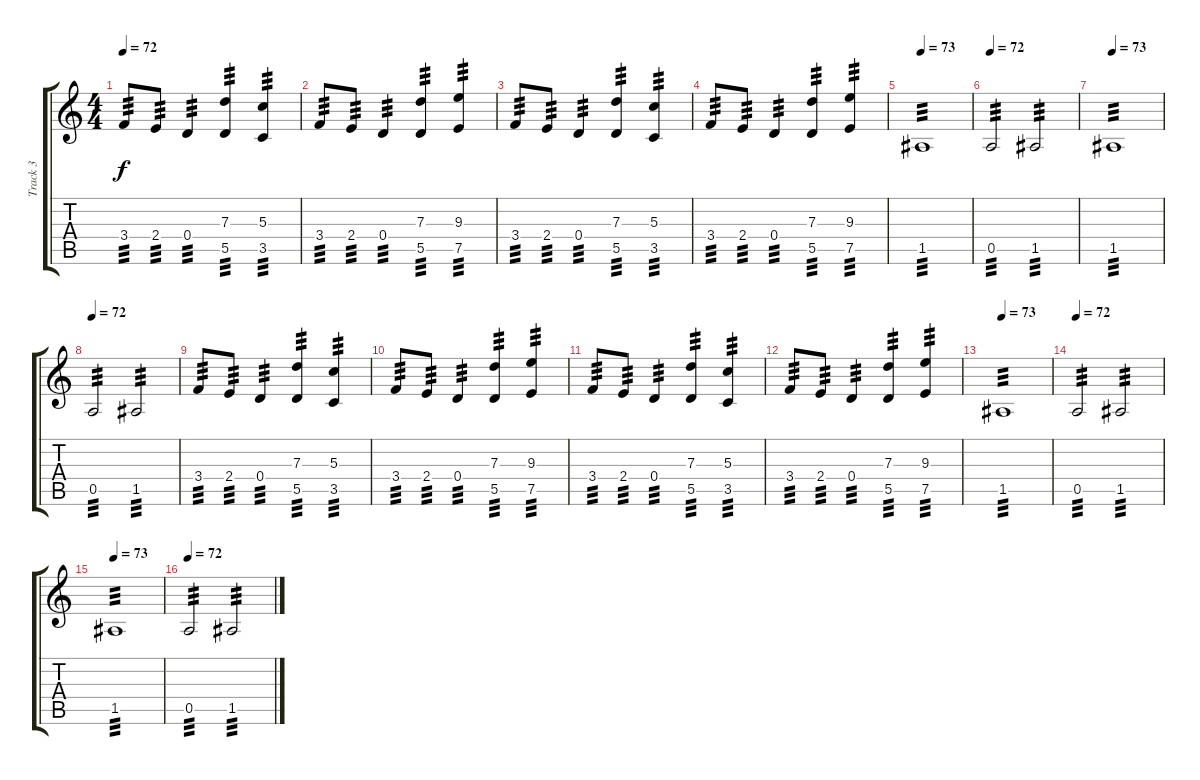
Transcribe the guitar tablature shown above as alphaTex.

\track ("Track 3" "Track 3") {instrument overdrivenguitar}
\staff {score tabs}
\tuning (E4 B3 G3 D3 A2 E2) {hide}
\ts (4 4)
\tempo 72
\clef g2
\ks c
3.4.8{tp 3 dy f} 2.4.8{tp 3} 0.4.4{tp 3} (7.3 5.5).4{tp 3} (5.3 3.5).4{tp 3} |
3.4.8{tp 3} 2.4.8{tp 3} 0.4.4{tp 3} (7.3 5.5).4{tp 3} (9.3 7.5).4{tp 3} |
3.4.8{tp 3} 2.4.8{tp 3} 0.4.4{tp 3} (7.3 5.5).4{tp 3} (5.3 3.5).4{tp 3} |
3.4.8{tp 3} 2.4.8{tp 3} 0.4.4{tp 3} (7.3 5.5).4{tp 3} (9.3 7.5).4{tp 3} |
\tempo 73
1.5.1{tp 3} |
\tempo 72
0.5.2{tp 3} 1.5.2{tp 3} |
\tempo 73
1.5.1{tp 3} |
\tempo 72
0.5.2{tp 3} 1.5.2{tp 3} |
3.4.8{tp 3} 2.4.8{tp 3} 0.4.4{tp 3} (7.3 5.5).4{tp 3} (5.3 3.5).4{tp 3} |
3.4.8{tp 3} 2.4.8{tp 3} 0.4.4{tp 3} (7.3 5.5).4{tp 3} (9.3 7.5).4{tp 3} |
3.4.8{tp 3} 2.4.8{tp 3} 0.4.4{tp 3} (7.3 5.5).4{tp 3} (5.3 3.5).4{tp 3} |
3.4.8{tp 3} 2.4.8{tp 3} 0.4.4{tp 3} (7.3 5.5).4{tp 3} (9.3 7.5).4{tp 3} |
\tempo 73
1.5.1{tp 3} |
\tempo 72
0.5.2{tp 3} 1.5.2{tp 3} |
\tempo 73
1.5.1{tp 3} |
\tempo 72
0.5.2{tp 3} 1.5.2{tp 3}
